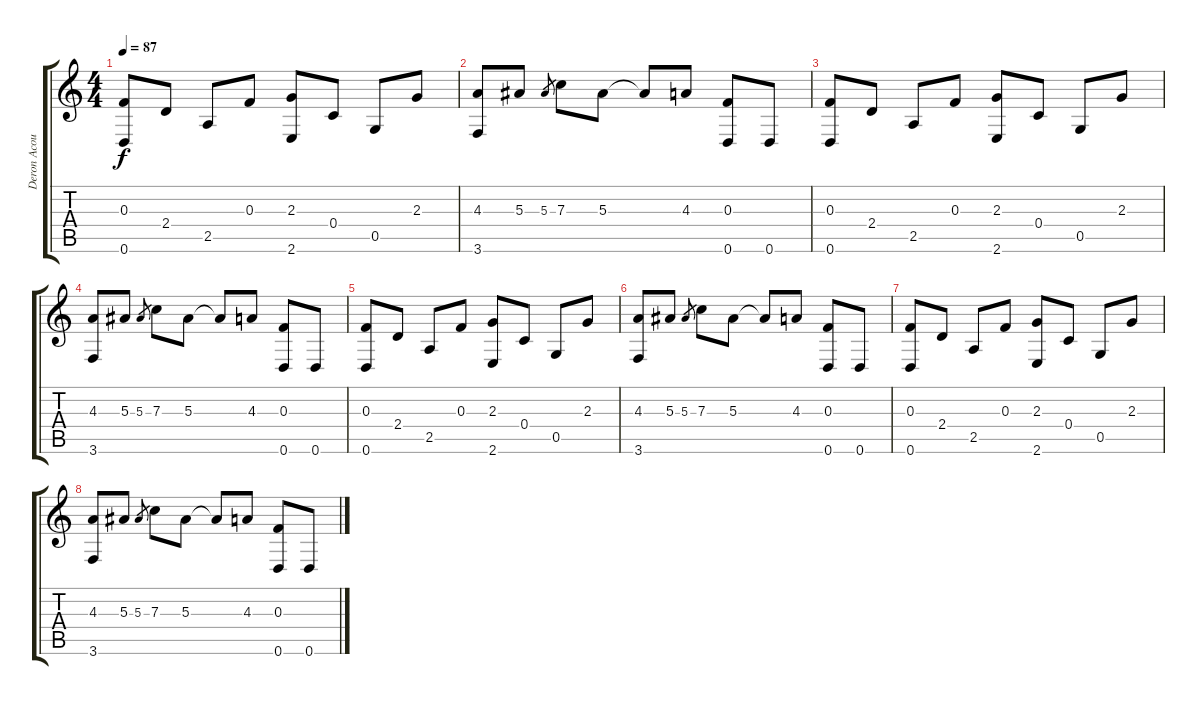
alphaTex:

\track ("Deron Acoustic" "Deron Acou") {instrument acousticguitarsteel}
\staff {score tabs}
\tuning (D4 A3 F3 C3 G2 D2) {hide}
\ts (4 4)
\tempo 87
\clef g2
\ks c
(0.3 0.6).8{dy f} 2.4.8 2.5.8 0.3.8 (2.3 2.6).8 0.4.8 0.5.8 2.3.8 |
(4.3 3.6).8 5.3.8 5.3.8{gr} 7.3.8 5.3.8 5.3{t}.8 4.3.8 (0.3 0.6).8 0.6.8 |
(0.3 0.6).8 2.4.8 2.5.8 0.3.8 (2.3 2.6).8 0.4.8 0.5.8 2.3.8 |
(4.3 3.6).8 5.3.8 5.3.8{gr} 7.3.8 5.3.8 5.3{t}.8 4.3.8 (0.3 0.6).8 0.6.8 |
(0.3 0.6).8 2.4.8 2.5.8 0.3.8 (2.3 2.6).8 0.4.8 0.5.8 2.3.8 |
(4.3 3.6).8 5.3.8 5.3.8{gr} 7.3.8 5.3.8 5.3{t}.8 4.3.8 (0.3 0.6).8 0.6.8 |
(0.3 0.6).8 2.4.8 2.5.8 0.3.8 (2.3 2.6).8 0.4.8 0.5.8 2.3.8 |
(4.3 3.6).8 5.3.8 5.3.8{gr} 7.3.8 5.3.8 5.3{t}.8 4.3.8 (0.3 0.6).8 0.6.8
